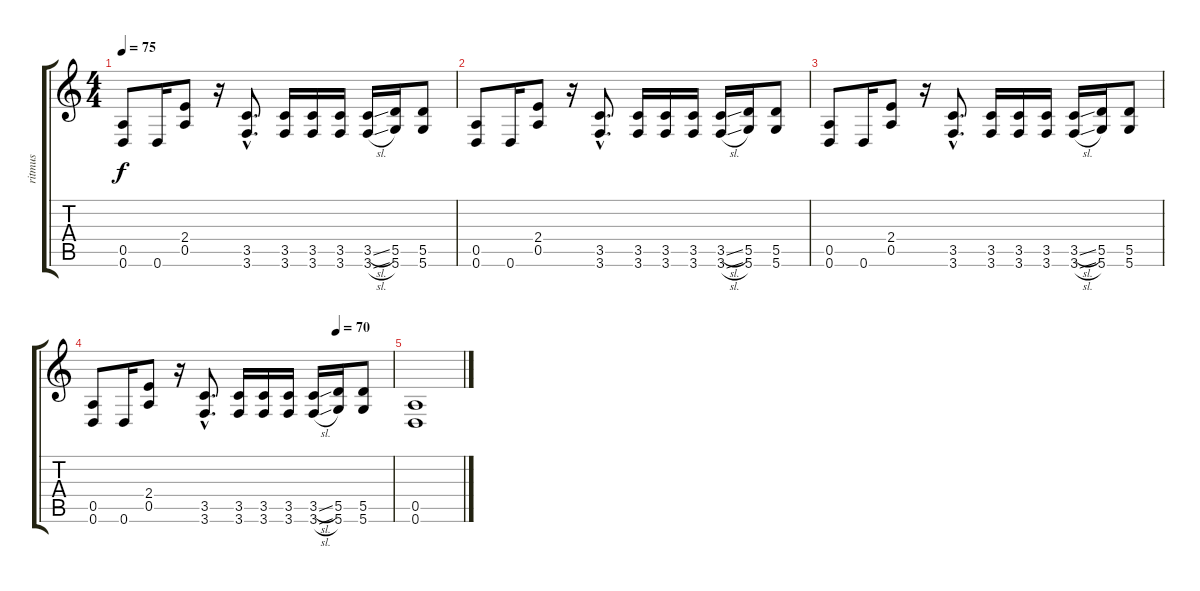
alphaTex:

\track ("ritmus" "ritmus") {instrument distortionguitar}
\staff {score tabs}
\tuning (E4 B3 G3 D3 A2 D2) {hide}
\ts (4 4)
\tempo 75
\clef g2
\ks c
(0.5 0.6).8{dy f} 0.6.16 (2.4 0.5).8 r.16 (3.5{hac} 3.6{hac}).8{d} (3.5 3.6).16 (3.5 3.6).16 (3.5 3.6).16 (3.5{sl} 3.6{sl}).16 (5.5 5.6).16 (5.5 5.6).8 |
(0.5 0.6).8 0.6.16 (2.4 0.5).8 r.16 (3.5{hac} 3.6{hac}).8{d} (3.5 3.6).16 (3.5 3.6).16 (3.5 3.6).16 (3.5{sl} 3.6{sl}).16 (5.5 5.6).16 (5.5 5.6).8 |
(0.5 0.6).8 0.6.16 (2.4 0.5).8 r.16 (3.5{hac} 3.6{hac}).8{d} (3.5 3.6).16 (3.5 3.6).16 (3.5 3.6).16 (3.5{sl} 3.6{sl}).16 (5.5 5.6).16 (5.5 5.6).8 |
\tempo (70 0.8125)
(0.5 0.6).8 0.6.16 (2.4 0.5).8 r.16 (3.5{hac} 3.6{hac}).8{d} (3.5 3.6).16 (3.5 3.6).16 (3.5 3.6).16 (3.5{sl} 3.6{sl}).16 (5.5 5.6).16 (5.5 5.6).8 |
(0.5 0.6).1
